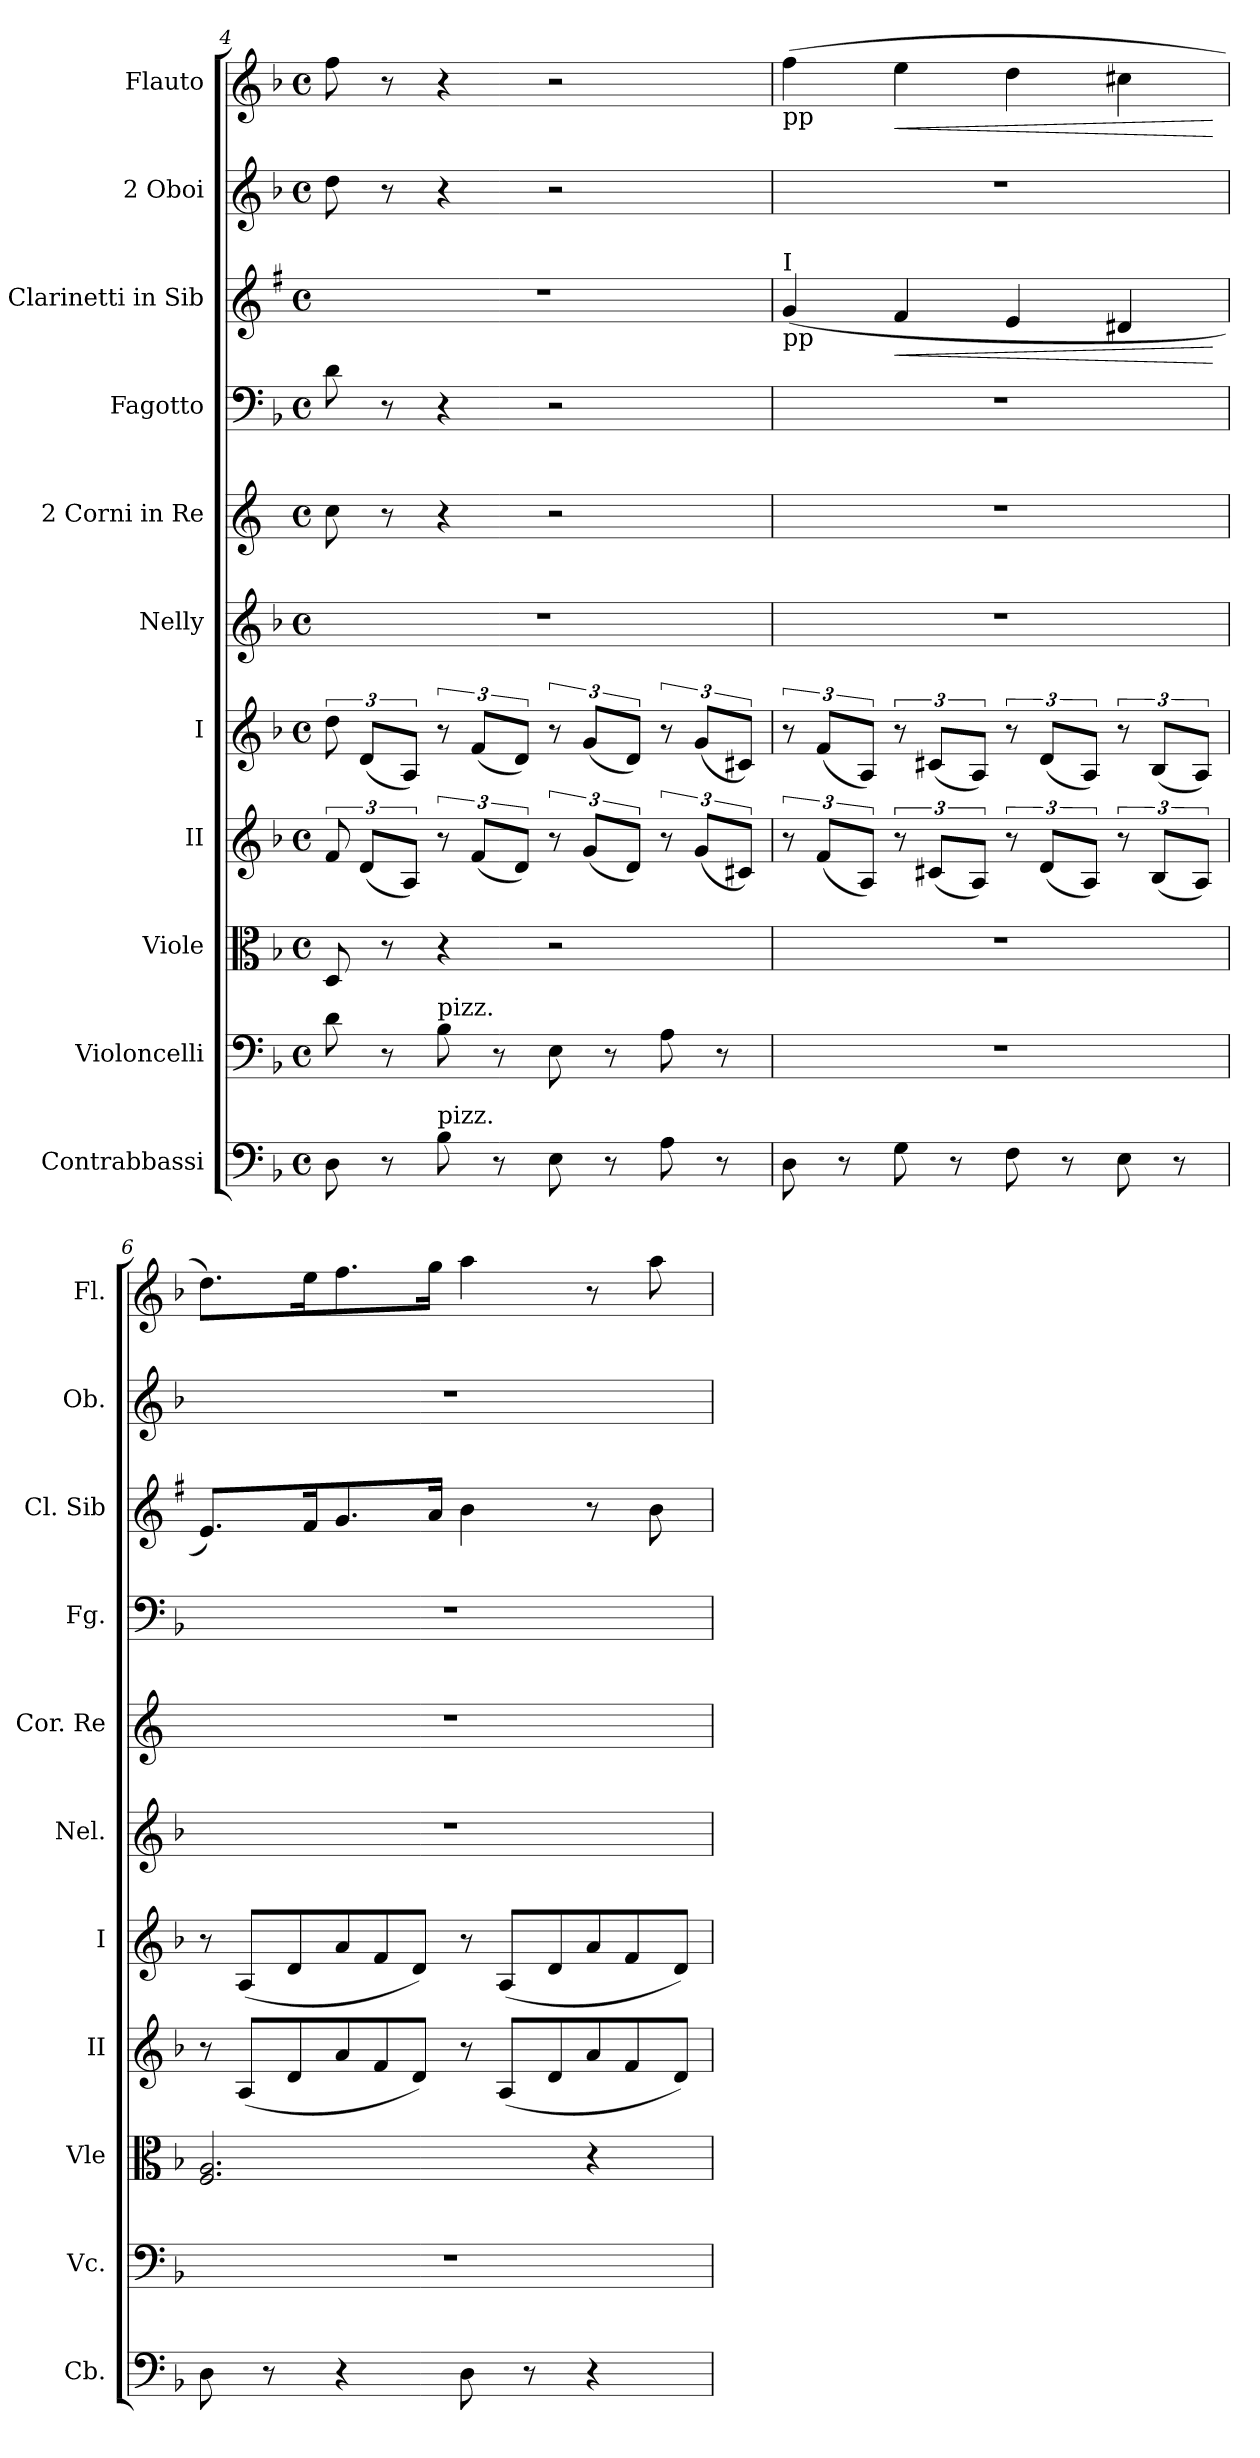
**kern	**kern	**kern	**kern	**kern	**kern	**kern	**kern	**kern	**dynam	**kern	**kern	**dynam
*part11	*part10	*part9	*part8	*part7	*part6	*part5	*part4	*part3	*part3	*part2	*part1	*part1
*staff11	*staff10	*staff9	*staff8	*staff7	*staff6	*staff5	*staff4	*staff3	*staff3	*staff2	*staff1	*staff1
*I"Contrabbassi	*I"Violoncelli	*I"Viole	*I"II	*I"I	*I"Nelly	*I"2 Corni in Re	*I"Fagotto	*I"2 Clarinetti in Sib	*	*I"2 Oboi	*I"Flauto	*
*I'Cb.	*I'Vc.	*I'Vle	*I'II	*I'I	*I'Nel.	*I'Cor. Re	*I'Fg.	*I'Cl. Sib	*	*I'Ob.	*I'Fl.	*
*clefF4	*clefF4	*clefC3	*clefG2	*clefG2	*clefG2	*clefG2	*clefF4	*clefG2	*	*clefG2	*clefG2	*
*	*	*	*	*	*	*	*	*ITrd1c2	*	*	*	*
*k[b-]	*k[b-]	*k[b-]	*k[b-]	*k[b-]	*k[b-]	*k[]	*k[b-]	*k[b-]	*	*k[b-]	*k[b-]	*
*F:	*F:	*F:	*F:	*F:	*F:	*C:	*F:	*F:	*	*F:	*F:	*
*M4/4	*M4/4	*M4/4	*M4/4	*M4/4	*M4/4	*M4/4	*M4/4	*M4/4	*	*M4/4	*M4/4	*
*met(c)	*met(c)	*met(c)	*met(c)	*met(c)	*met(c)	*met(c)	*met(c)	*met(c)	*	*met(c)	*met(c)	*
=4	=4	=4	=4	=4	=4	=4	=4	=4	=4	=4	=4	=4
8D\	8d\	8D/	12f/	12dd\	1r	8cc	8d\	1r	.	8dd\	8ff\	.
.	.	.	(<12d/L	(<12d/L	.	.	.	.	.	.	.	.
8r	8r	8r	.	.	.	8r	8r	.	.	8r	8r	.
.	.	.	12A/J)	12A/J)	.	.	.	.	.	.	.	.
!	!LO:TX:a:t=pizz.	!	!	!	!	!	!	!	!	!	!	!
!LO:TX:a:t=pizz.	!	!	!	!	!	!	!	!	!	!	!	!
8B-\	8B-\	4r	12r	12r	.	4r	4r	.	.	4r	4r	.
.	.	.	(<12f/L	(<12f/L	.	.	.	.	.	.	.	.
8r	8r	.	.	.	.	.	.	.	.	.	.	.
.	.	.	12d/J)	12d/J)	.	.	.	.	.	.	.	.
8E\	8E\	2r	12r	12r	.	2r	2r	.	.	2r	2r	.
.	.	.	(<12g/L	(<12g/L	.	.	.	.	.	.	.	.
8r	8r	.	.	.	.	.	.	.	.	.	.	.
.	.	.	12d/J)	12d/J)	.	.	.	.	.	.	.	.
8A\	8A\	.	12r	12r	.	.	.	.	.	.	.	.
.	.	.	(<12g/L	(<12g/L	.	.	.	.	.	.	.	.
8r	8r	.	.	.	.	.	.	.	.	.	.	.
.	.	.	12c#X/J)	12c#X/J)	.	.	.	.	.	.	.	.
!!LO:LB:g=z
=5	=5	=5	=5	=5	=5	=5	=5	=5	=5	=5	=5	=5
!	!	!	!	!	!	!	!	!	!	!	!LO:TX:b:t=pp	!
!	!	!	!	!	!	!	!	!LO:TX:b:t=pp	!	!	!	!
!	!	!	!	!	!	!	!	!LO:TX:a:t=I	!	!	!	!
8D\	1r	1r	12r	12r	1r	1r	1r	(<4f/	.	1r	(>4ff\	.
.	.	.	(<12f/L	(<12f/L	.	.	.	.	.	.	.	.
8r	.	.	.	.	.	.	.	.	.	.	.	.
.	.	.	12A/J)	12A/J)	.	.	.	.	.	.	.	.
!	!	!	!	!	!	!	!	!	!LO:HP:b	!	!	!LO:HP:b
8G\	.	.	12r	12r	.	.	.	4e/	<	.	4ee\	<
.	.	.	(<12c#X/L	(<12c#X/L	.	.	.	.	.	.	.	.
8r	.	.	.	.	.	.	.	.	.	.	.	.
.	.	.	12A/J)	12A/J)	.	.	.	.	.	.	.	.
8F\	.	.	12r	12r	.	.	.	4d/	.	.	4dd\	.
.	.	.	(<12d/L	(<12d/L	.	.	.	.	.	.	.	.
8r	.	.	.	.	.	.	.	.	.	.	.	.
.	.	.	12A/J)	12A/J)	.	.	.	.	.	.	.	.
8E\	.	.	12r	12r	.	.	.	4c#X/	.	.	4cc#X\	.
.	.	.	(<12B-/L	(<12B-/L	.	.	.	.	.	.	.	.
8r	.	.	.	.	.	.	.	.	.	.	.	.
.	.	.	12A/J)	12A/J)	.	.	.	.	.	.	.	.
.	.	.	.	.	.	.	.	.	[	.	.	[
=6	=6	=6	=6	=6	=6	=6	=6	=6	=6	=6	=6	=6
*	*	*	*Xtuplet	*Xtuplet	*	*	*	*	*	*	*	*
8D\	1r	2.F/ 2.A/	12r	12r	1r	1r	1r	8.d/L)	.	1r	8.dd\L)	.
.	.	.	(<12A/L	(<12A/L	.	.	.	.	.	.	.	.
8r	.	.	.	.	.	.	.	.	.	.	.	.
.	.	.	12d/	12d/	.	.	.	.	.	.	.	.
.	.	.	.	.	.	.	.	16e/k	.	.	16ee\k	.
4r	.	.	12a/	12a/	.	.	.	8.f/	.	.	8.ff\	.
.	.	.	12f/	12f/	.	.	.	.	.	.	.	.
.	.	.	12d/J)	12d/J)	.	.	.	.	.	.	.	.
.	.	.	.	.	.	.	.	16g/Jk	.	.	16gg\Jk	.
8D\	.	.	12r	12r	.	.	.	4a\	.	.	4aa\	.
.	.	.	(<12A/L	(<12A/L	.	.	.	.	.	.	.	.
8r	.	.	.	.	.	.	.	.	.	.	.	.
.	.	.	12d/	12d/	.	.	.	.	.	.	.	.
4r	.	4r	12a/	12a/	.	.	.	8r	.	.	8r	.
.	.	.	12f/	12f/	.	.	.	.	.	.	.	.
.	.	.	.	.	.	.	.	8a\	.	.	8aa\	.
.	.	.	12d/J)	12d/J)	.	.	.	.	.	.	.	.
=	=	=	=	=	=	=	=	=	=	=	=	=
*-	*-	*-	*-	*-	*-	*-	*-	*-	*-	*-	*-	*-
